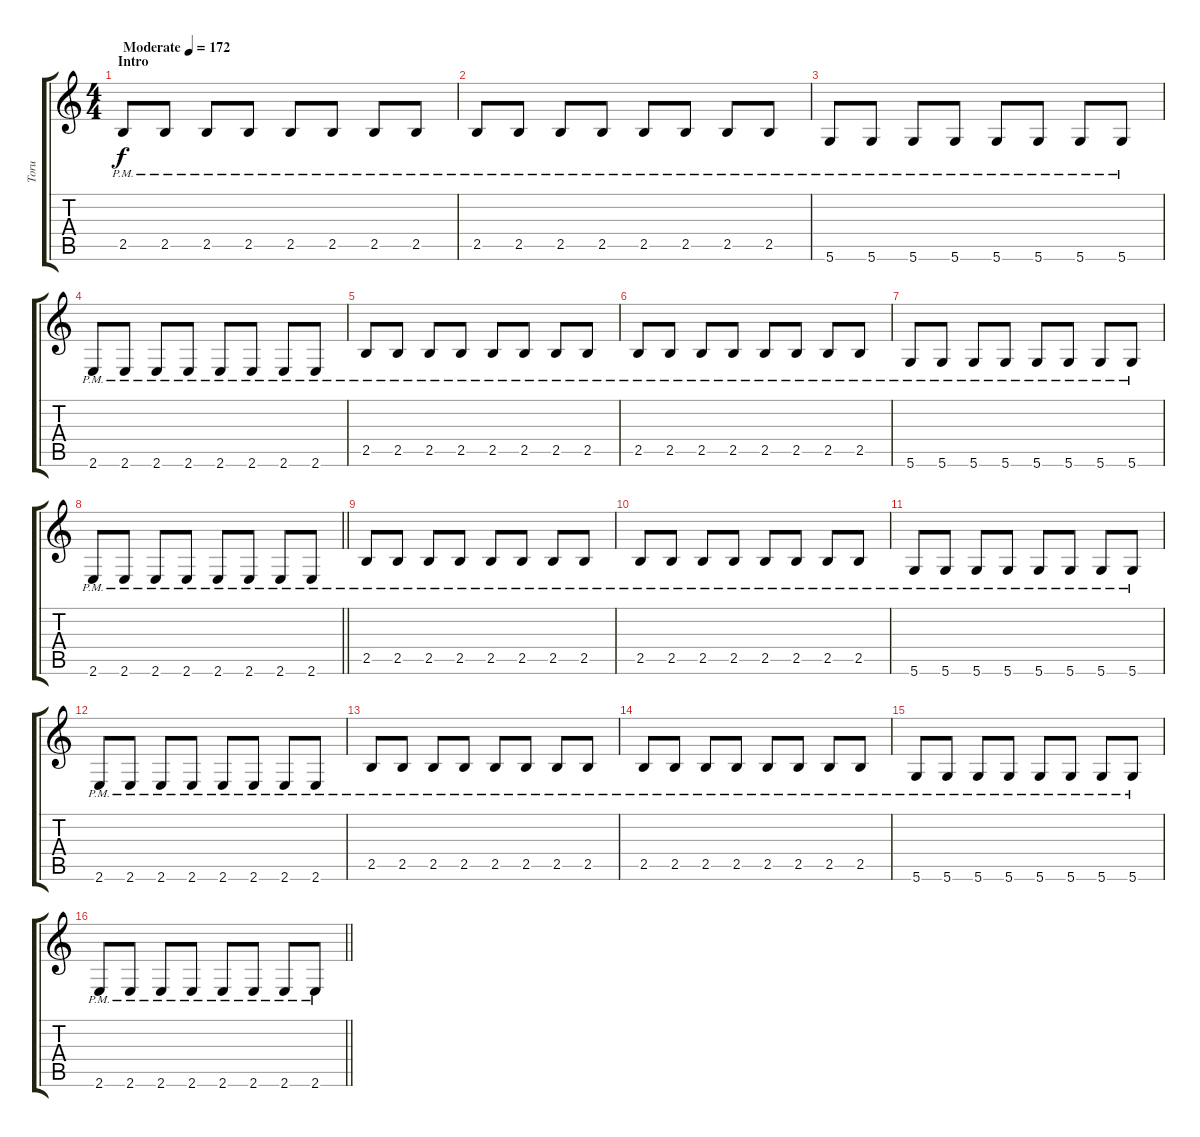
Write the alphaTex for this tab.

\track ("Toru" "Toru") {instrument overdrivenguitar}
\staff {score tabs}
\tuning (E4 B3 G3 D3 A2 D2) {hide}
\ts (4 4)
\section ("" "Intro")
\tempo (172 "Moderate")
\clef g2
\ks c
2.5{pm}.8{dy f instrument overdrivenguitar} 2.5{pm}.8 2.5{pm}.8 2.5{pm}.8 2.5{pm}.8 2.5{pm}.8 2.5{pm}.8 2.5{pm}.8 |
2.5{pm}.8 2.5{pm}.8 2.5{pm}.8 2.5{pm}.8 2.5{pm}.8 2.5{pm}.8 2.5{pm}.8 2.5{pm}.8 |
5.6{pm}.8 5.6{pm}.8 5.6{pm}.8 5.6{pm}.8 5.6{pm}.8 5.6{pm}.8 5.6{pm}.8 5.6{pm}.8 |
2.6{pm}.8 2.6{pm}.8 2.6{pm}.8 2.6{pm}.8 2.6{pm}.8 2.6{pm}.8 2.6{pm}.8 2.6{pm}.8 |
2.5{pm}.8 2.5{pm}.8 2.5{pm}.8 2.5{pm}.8 2.5{pm}.8 2.5{pm}.8 2.5{pm}.8 2.5{pm}.8 |
2.5{pm}.8 2.5{pm}.8 2.5{pm}.8 2.5{pm}.8 2.5{pm}.8 2.5{pm}.8 2.5{pm}.8 2.5{pm}.8 |
5.6{pm}.8 5.6{pm}.8 5.6{pm}.8 5.6{pm}.8 5.6{pm}.8 5.6{pm}.8 5.6{pm}.8 5.6{pm}.8 |
\barLineRight lightlight
2.6{pm}.8 2.6{pm}.8 2.6{pm}.8 2.6{pm}.8 2.6{pm}.8 2.6{pm}.8 2.6{pm}.8 2.6{pm}.8 |
\section ("" "")
2.5{pm}.8 2.5{pm}.8 2.5{pm}.8 2.5{pm}.8 2.5{pm}.8 2.5{pm}.8 2.5{pm}.8 2.5{pm}.8 |
2.5{pm}.8 2.5{pm}.8 2.5{pm}.8 2.5{pm}.8 2.5{pm}.8 2.5{pm}.8 2.5{pm}.8 2.5{pm}.8 |
5.6{pm}.8 5.6{pm}.8 5.6{pm}.8 5.6{pm}.8 5.6{pm}.8 5.6{pm}.8 5.6{pm}.8 5.6{pm}.8 |
2.6{pm}.8 2.6{pm}.8 2.6{pm}.8 2.6{pm}.8 2.6{pm}.8 2.6{pm}.8 2.6{pm}.8 2.6{pm}.8 |
2.5{pm}.8 2.5{pm}.8 2.5{pm}.8 2.5{pm}.8 2.5{pm}.8 2.5{pm}.8 2.5{pm}.8 2.5{pm}.8 |
2.5{pm}.8 2.5{pm}.8 2.5{pm}.8 2.5{pm}.8 2.5{pm}.8 2.5{pm}.8 2.5{pm}.8 2.5{pm}.8 |
5.6{pm}.8 5.6{pm}.8 5.6{pm}.8 5.6{pm}.8 5.6{pm}.8 5.6{pm}.8 5.6{pm}.8 5.6{pm}.8 |
\barLineRight lightlight
2.6{pm}.8 2.6{pm}.8 2.6{pm}.8 2.6{pm}.8 2.6{pm}.8 2.6{pm}.8 2.6{pm}.8 2.6{pm}.8
